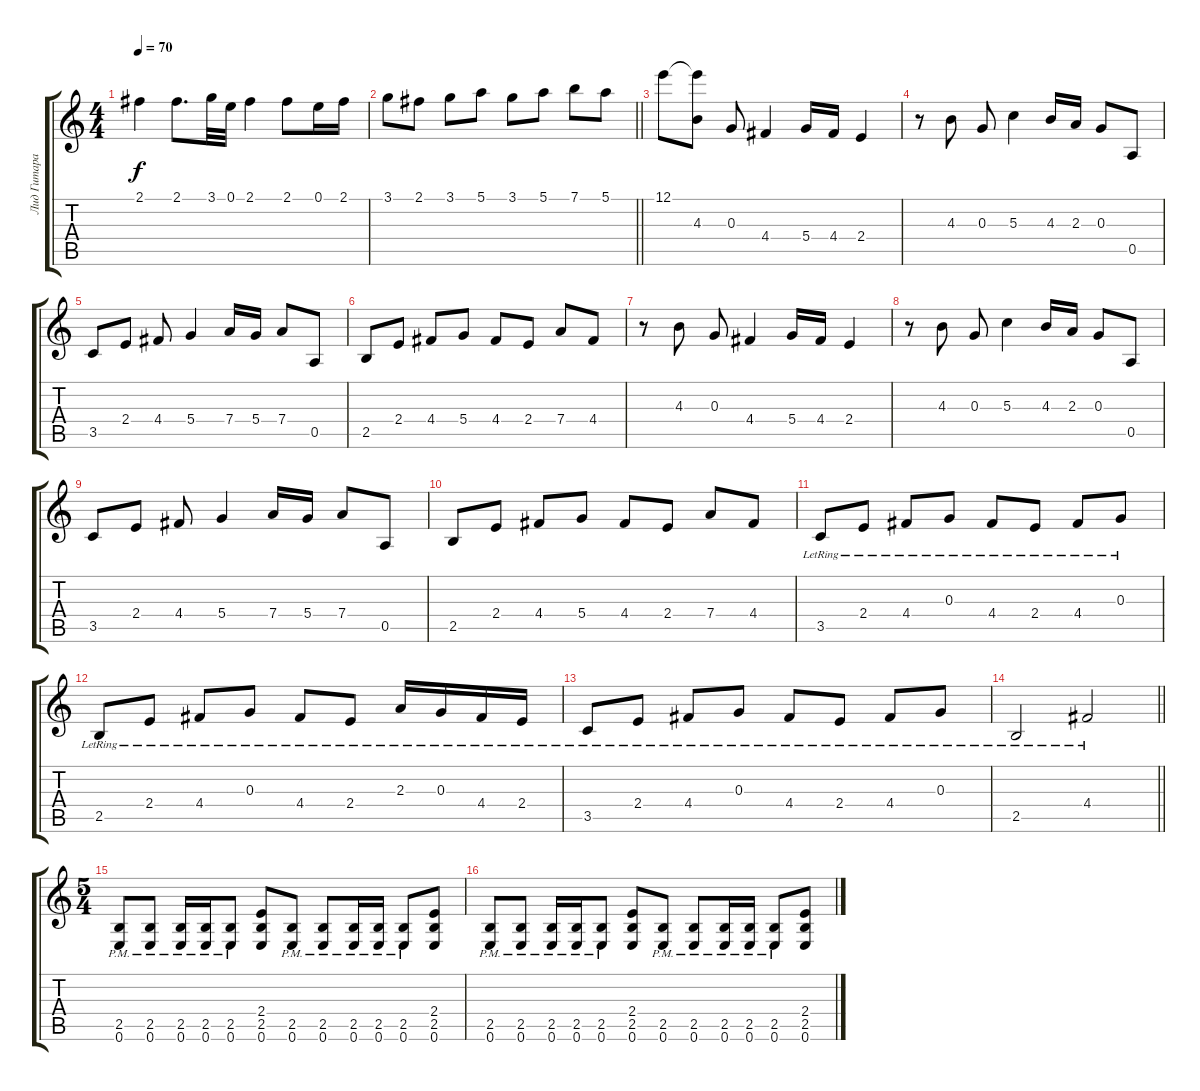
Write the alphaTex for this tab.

\track ("Лид Гитара" "Лид Гитара") {instrument electricguitarclean}
\staff {score tabs}
\tuning (E4 B3 G3 D3 A2 E2) {hide}
\ts (4 4)
\tempo 70
\clef g2
\ks c
2.1.4{dy f} 2.1.8{d} 3.1.32 0.1.32 2.1.4 2.1.8 0.1.16 2.1.16 |
\barLineRight lightlight
3.1.8 2.1.8 3.1.8 5.1.8 3.1.8 5.1.8 7.1.8 5.1.8 |
\section ("" "")
12.1.8 (12.1{t} 4.3).8 0.3.8 4.4.4 5.4.16 4.4.16 2.4.4 |
r.8 4.3.8 0.3.8 5.3.4 4.3.16 2.3.16 0.3.8 0.5.8 |
3.5.8 2.4.8 4.4.8 5.4.4 7.4.16 5.4.16 7.4.8 0.5.8 |
2.5.8 2.4.8 4.4.8 5.4.8 4.4.8 2.4.8 7.4.8 4.4.8 |
r.8 4.3.8 0.3.8 4.4.4 5.4.16 4.4.16 2.4.4 |
r.8 4.3.8 0.3.8 5.3.4 4.3.16 2.3.16 0.3.8 0.5.8 |
3.5.8 2.4.8 4.4.8 5.4.4 7.4.16 5.4.16 7.4.8 0.5.8 |
2.5.8 2.4.8 4.4.8 5.4.8 4.4.8 2.4.8 7.4.8 4.4.8 |
3.5{lr}.8{instrument electricguitarclean} 2.4{lr}.8 4.4{lr}.8 0.3{lr}.8 4.4{lr}.8 2.4{lr}.8 4.4{lr}.8 0.3{lr}.8 |
2.5{lr}.8 2.4{lr}.8 4.4{lr}.8 0.3{lr}.8 4.4{lr}.8 2.4{lr}.8 2.3{lr}.16 0.3{lr}.16 4.4{lr}.16 2.4{lr}.16 |
3.5{lr}.8 2.4{lr}.8 4.4{lr}.8 0.3{lr}.8 4.4{lr}.8 2.4{lr}.8 4.4{lr}.8 0.3{lr}.8 |
\barLineRight lightlight
2.5{lr}.2 4.4{lr}.2 |
\ts (5 4)
\section ("" "")
(2.5{pm} 0.6{pm}).8{instrument distortionguitar} (2.5{pm} 0.6{pm}).8 (2.5{pm} 0.6{pm}).16 (2.5{pm} 0.6{pm}).16 (2.5{pm} 0.6{pm}).8 (2.4 2.5 0.6).8 (2.5{pm} 0.6{pm}).8 (2.5{pm} 0.6{pm}).8 (2.5{pm} 0.6{pm}).16 (2.5{pm} 0.6{pm}).16 (2.5{pm} 0.6{pm}).8 (2.4 2.5 0.6).8 |
(2.5{pm} 0.6{pm}).8 (2.5{pm} 0.6{pm}).8 (2.5{pm} 0.6{pm}).16 (2.5{pm} 0.6{pm}).16 (2.5{pm} 0.6{pm}).8 (2.4 2.5 0.6).8 (2.5{pm} 0.6{pm}).8 (2.5{pm} 0.6{pm}).8 (2.5{pm} 0.6{pm}).16 (2.5{pm} 0.6{pm}).16 (2.5{pm} 0.6{pm}).8 (2.4 2.5 0.6).8
